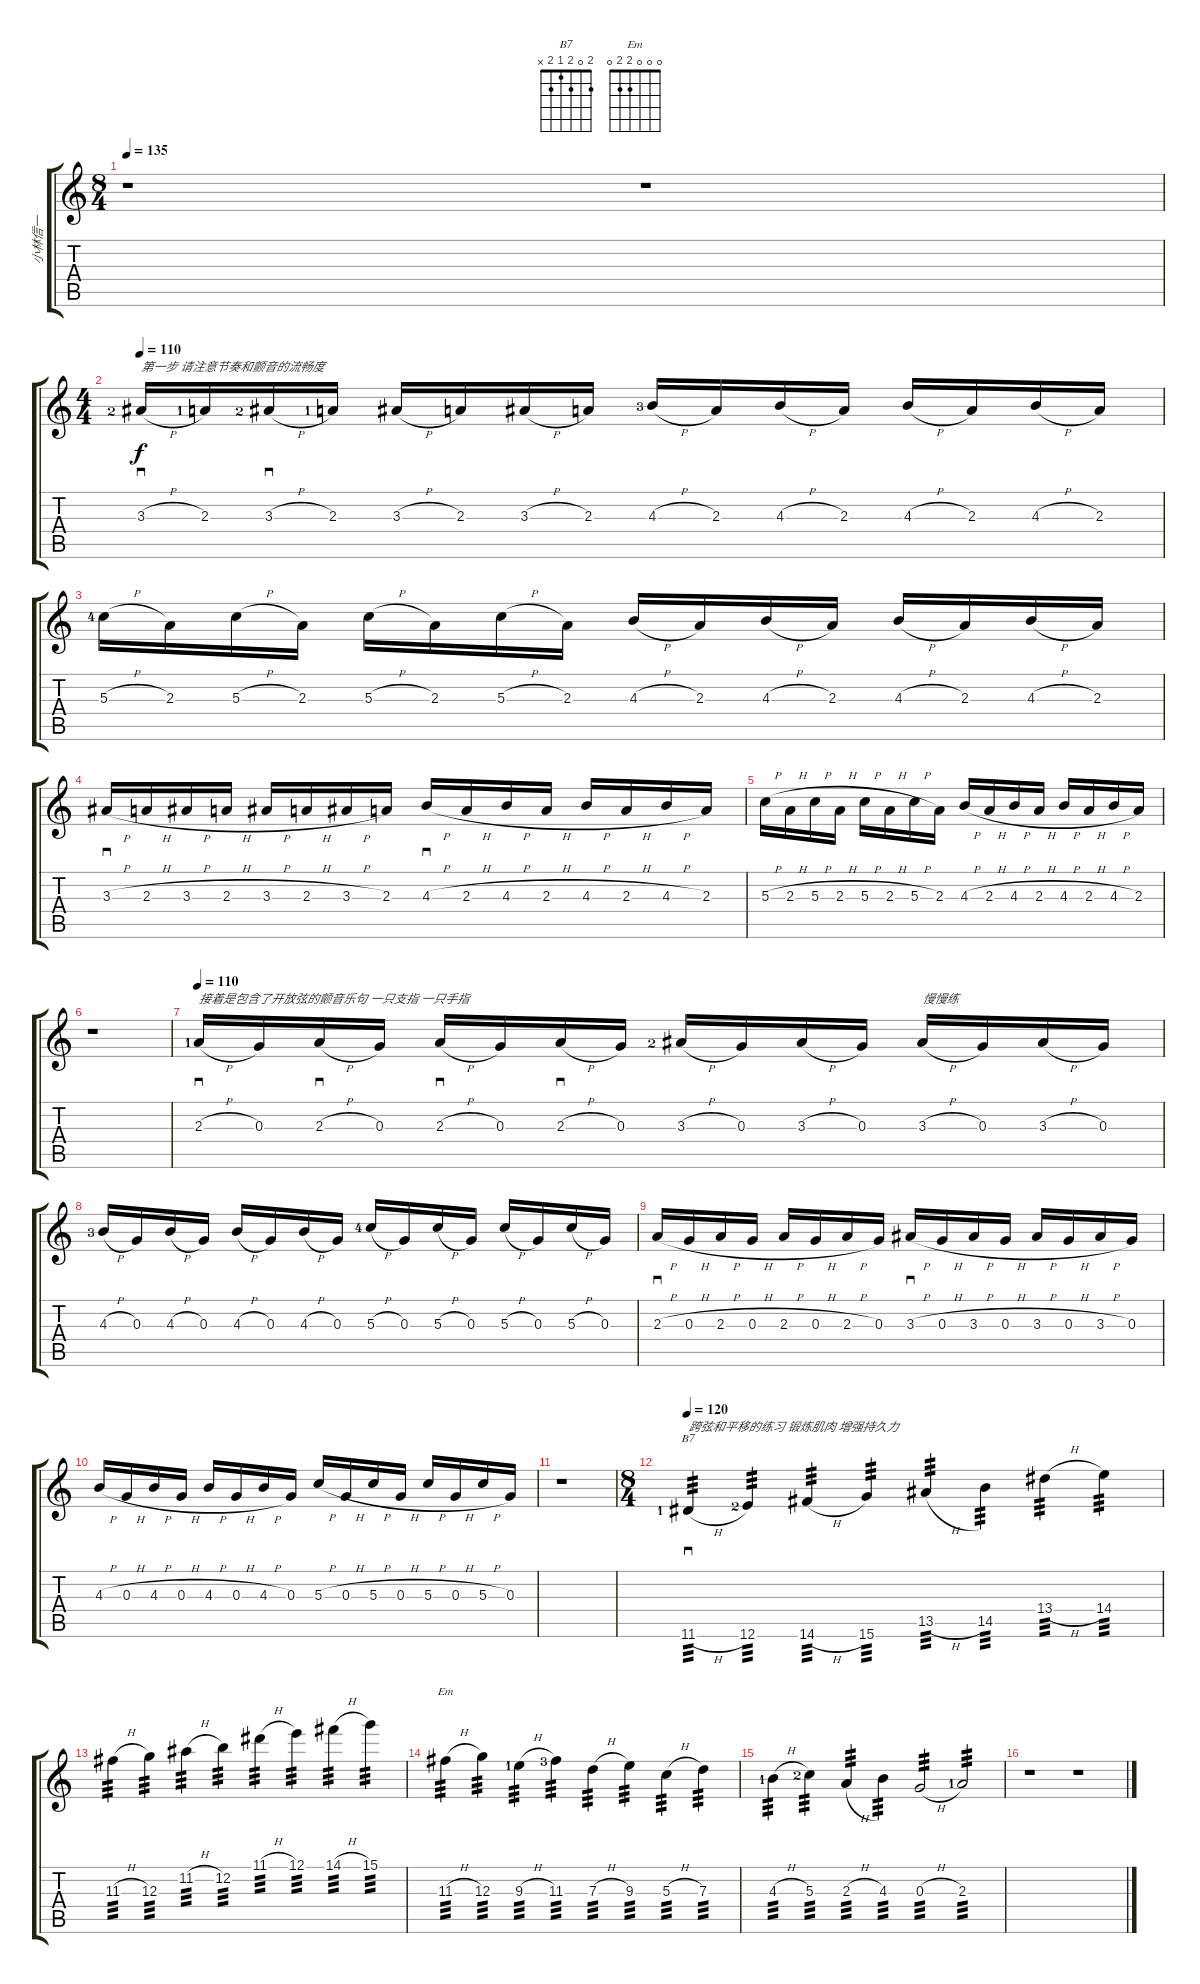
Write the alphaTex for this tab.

\track ("小林信一" "小林信一") {instrument overdrivenguitar}
\staff {score tabs}
\tuning (E4 B3 G3 D3 A2 E2) {hide}
\chord ("B7" 2 0 2 1 2 x)
\chord ("Em" 0 0 0 2 2 0)
\ts (8 4)
\tempo 135
\clef g2
\ks c
r.1{dy f} r.1 |
\ts (4 4)
\tempo 110
3.3{h lf 3}.16{sd txt "第一步 请注意节奏和颤音的流畅度"} 2.3{lf 2}.16 3.3{h lf 3}.16{sd} 2.3{lf 2}.16 3.3{h}.16 2.3.16 3.3{h}.16 2.3.16 4.3{h lf 4}.16 2.3.16 4.3{h}.16 2.3.16 4.3{h}.16 2.3.16 4.3{h}.16 2.3.16 |
5.3{h lf 5}.16 2.3.16 5.3{h}.16 2.3.16 5.3{h}.16 2.3.16 5.3{h}.16 2.3.16 4.3{h}.16 2.3.16 4.3{h}.16 2.3.16 4.3{h}.16 2.3.16 4.3{h}.16 2.3.16 |
3.3{h}.16{sd} 2.3{h}.16 3.3{h}.16 2.3{h}.16 3.3{h}.16 2.3{h}.16 3.3{h}.16 2.3.16 4.3{h}.16{sd} 2.3{h}.16 4.3{h}.16 2.3{h}.16 4.3{h}.16 2.3{h}.16 4.3{h}.16 2.3.16 |
5.3{h}.16 2.3{h}.16 5.3{h}.16 2.3{h}.16 5.3{h}.16 2.3{h}.16 5.3{h}.16 2.3.16 4.3{h}.16 2.3{h}.16 4.3{h}.16 2.3{h}.16 4.3{h}.16 2.3{h}.16 4.3{h}.16 2.3.16 |
r.1 |
\tempo 110
2.3{h lf 2}.16{sd txt "接着是包含了开放弦的颤音乐句 一只支指 一只手指"} 0.3.16 2.3{h}.16{sd} 0.3.16 2.3{h}.16{sd} 0.3.16 2.3{h}.16{sd} 0.3.16 3.3{h lf 3}.16 0.3.16 3.3{h}.16 0.3.16 3.3{h}.16{txt "慢慢练"} 0.3.16 3.3{h}.16 0.3.16 |
4.3{h lf 4}.16 0.3.16 4.3{h}.16 0.3.16 4.3{h}.16 0.3.16 4.3{h}.16 0.3.16 5.3{h lf 5}.16 0.3.16 5.3{h}.16 0.3.16 5.3{h}.16 0.3.16 5.3{h}.16 0.3.16 |
2.3{h}.16{sd} 0.3{h}.16 2.3{h}.16 0.3{h}.16 2.3{h}.16 0.3{h}.16 2.3{h}.16 0.3.16 3.3{h}.16{sd} 0.3{h}.16 3.3{h}.16 0.3{h}.16 3.3{h}.16 0.3{h}.16 3.3{h}.16 0.3.16 |
4.3{h}.16 0.3{h}.16 4.3{h}.16 0.3{h}.16 4.3{h}.16 0.3{h}.16 4.3{h}.16 0.3.16 5.3{h}.16 0.3{h}.16 5.3{h}.16 0.3{h}.16 5.3{h}.16 0.3{h}.16 5.3{h}.16 0.3.16 |
r.1 |
\ts (8 4)
\tempo 120
11.6{h lf 2}.4{sd ch "B7" txt "跨弦和平移的练习 锻炼肌肉 增强持久力" tp 3} 12.6{lf 3}.4{tp 3} 14.6{h}.4{tp 3} 15.6.4{tp 3} 13.5{h}.4{tp 3} 14.5.4{tp 3} 13.4{h}.4{tp 3} 14.4.4{tp 3} |
11.3{h}.4{tp 3} 12.3.4{tp 3} 11.2{h}.4{tp 3} 12.2.4{tp 3} 11.1{h}.4{tp 3} 12.1.4{tp 3} 14.1{h}.4{tp 3} 15.1.4{tp 3} |
11.3{h}.4{ch "Em" tp 3} 12.3.4{tp 3} 9.3{h lf 2}.4{tp 3} 11.3{lf 4}.4{tp 3} 7.3{h}.4{tp 3} 9.3.4{tp 3} 5.3{h}.4{tp 3} 7.3.4{tp 3} |
4.3{h lf 2}.4{tp 3} 5.3{lf 3}.4{tp 3} 2.3{h}.4{tp 3} 4.3.4{tp 3} 0.3{h}.2{tp 3} 2.3{lf 2}.2{tp 3} |
r.1 r.1
